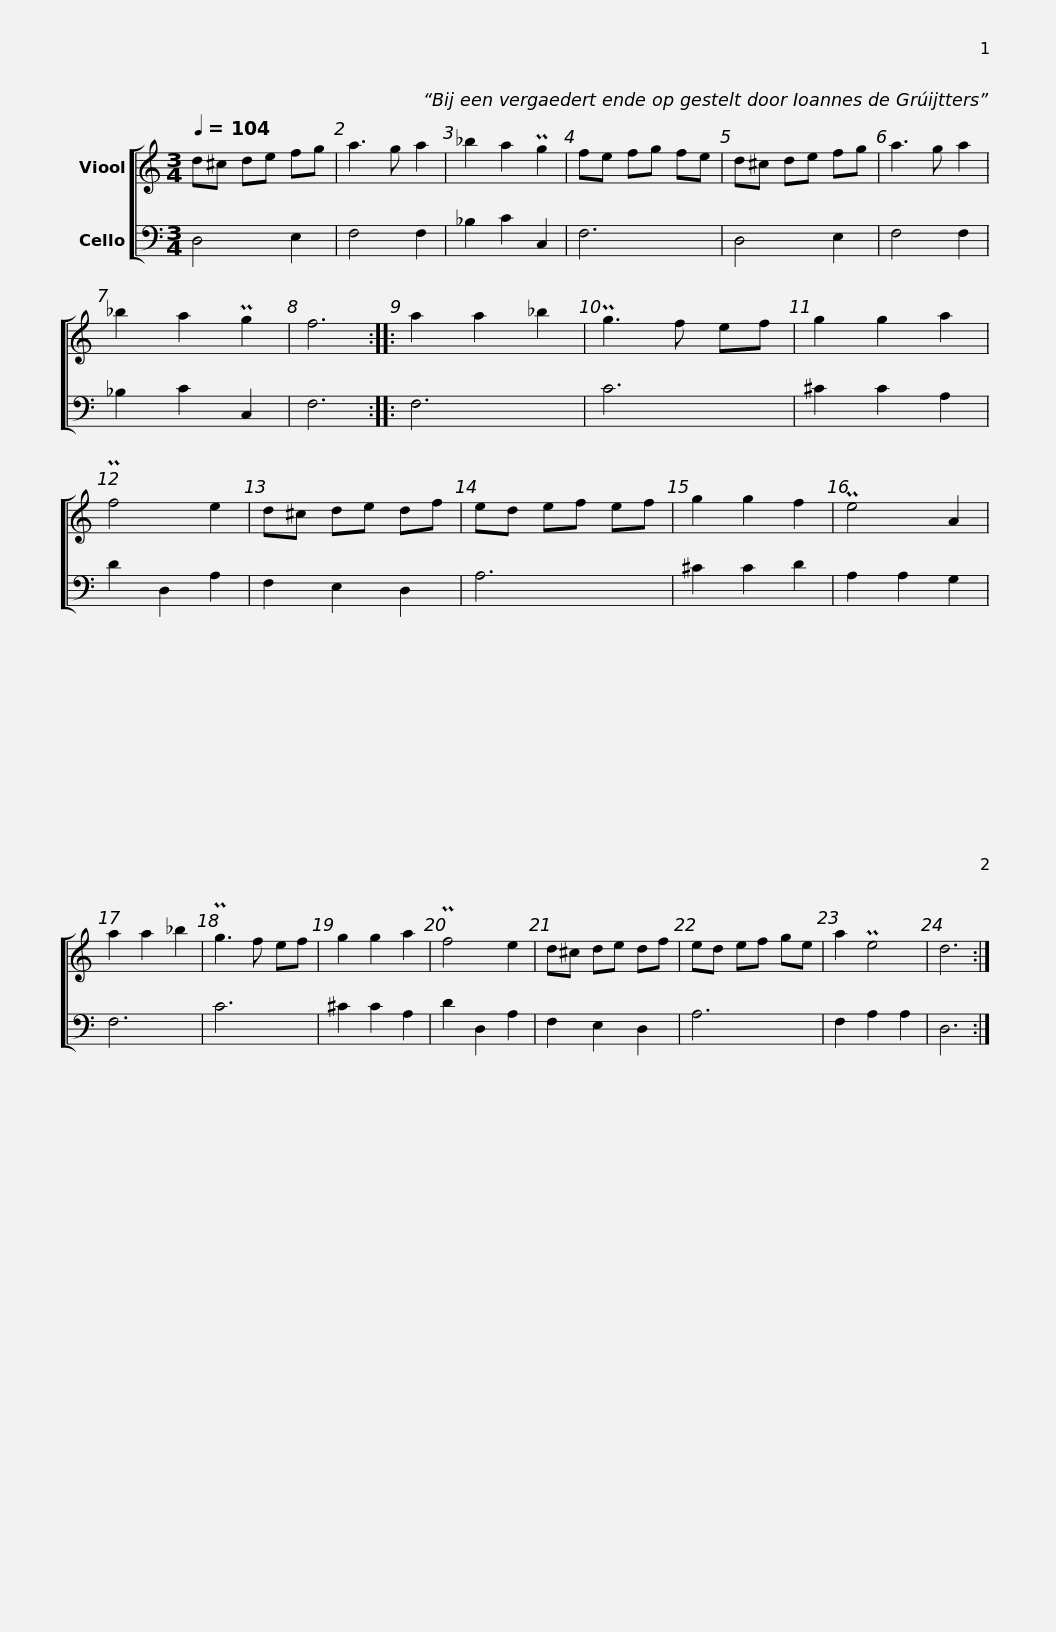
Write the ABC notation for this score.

X:1
%%score [ 1 2 ]
L:1/8
Q:1/4=104
M:3/4
I:linebreak $
K:C
V:1 treble
V:2 bass
V:1
 d^c de fg | a3 g a2 | _b2 a2 Pg2 | fe fg fe |$ d^c de fg | %5
 a3 g a2 | _b2 a2 Pg2 | f6 ::$ a2 a2 _b2 | Pg3 f ef | %10
 g2 g2 a2 | Pf4 e2 |$ d^c de df | ed ef ef | g2 g2 f2 | %15
 Pe4 A2 |$ a2 a2 _b2 | Pg3 f ef | g2 g2 a2 | Pf4 e2 |$ %20
 d^c de df | ed ef ge | a2 Pe4 | d6 :| %24
V:2
 D,4 E,2 | F,4 F,2 | _B,2 C2 C,2 | F,6 |$ D,4 E,2 | %5
 F,4 F,2 | _B,2 C2 C,2 | F,6 ::$ F,6 | C6 | %10
 ^C2 C2 A,2 | D2 D,2 A,2 |$ F,2 E,2 D,2 | A,6 | ^C2 C2 D2 | %15
 A,2 A,2 G,2 |$ F,6 | C6 | ^C2 C2 A,2 | D2 D,2 A,2 |$ %20
 F,2 E,2 D,2 | A,6 | F,2 A,2 A,2 | D,6 :| %24
